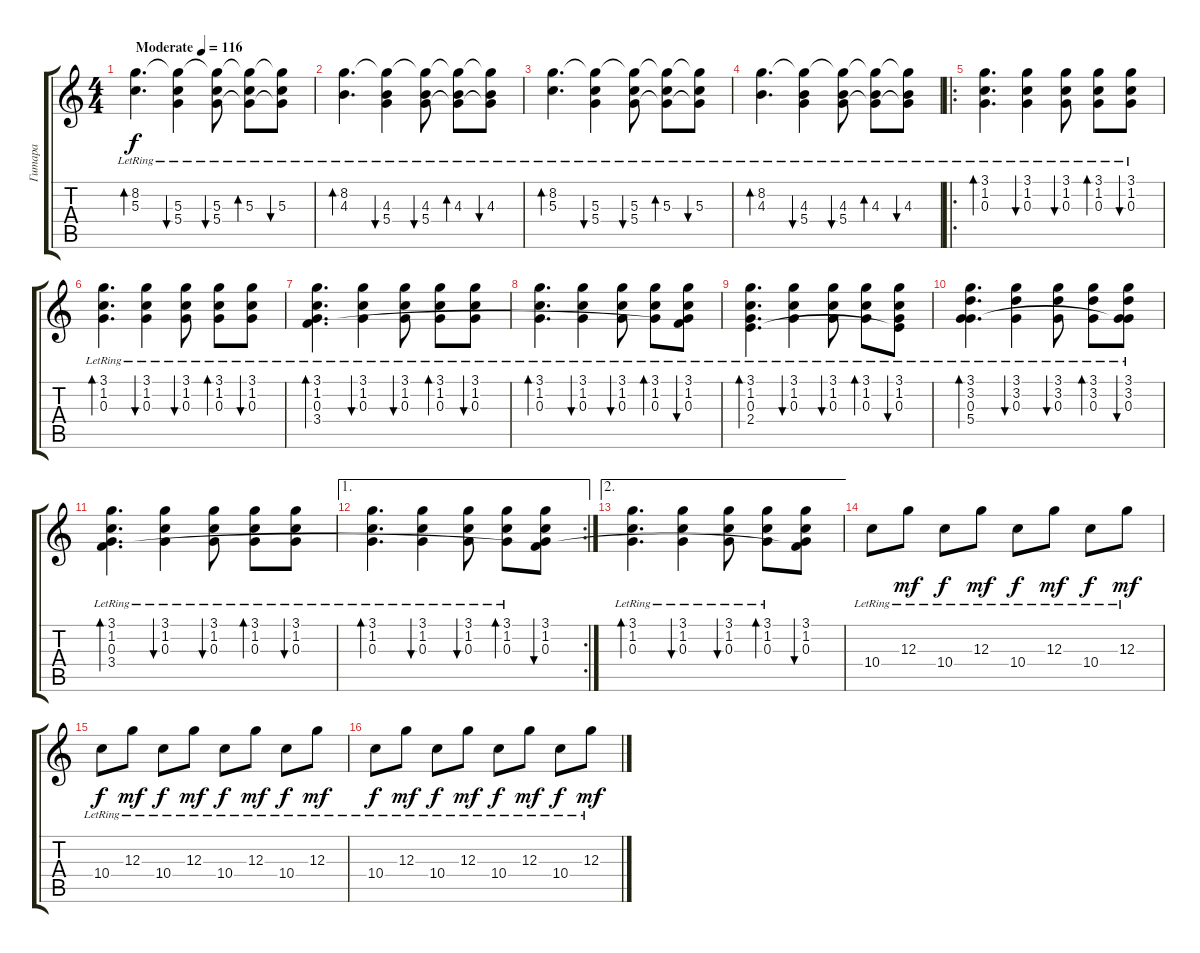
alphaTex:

\track ("Гитара" "Гитара") {instrument acousticguitarsteel}
\staff {score tabs}
\tuning (E4 B3 G3 D3 A2 E2) {hide}
\ts (4 4)
\tempo (116 "Moderate")
\clef g2
\ks c
(8.2{lr} 5.3).4{d bd 30 dy f instrument acousticguitarsteel} (8.2{t} 5.3{lr} 5.4).4{bu 30} (8.2{t} 5.3{lr} 5.4).8{bu 30} (8.2{t} 5.3{lr} 5.4{t}).8{bd 30} (8.2{t} 5.3{lr} 5.4{t}).8{bu 30} |
(8.2{lr} 4.3).4{d bd 30} (8.2{t} 4.3{lr} 5.4).4{bu 30} (8.2{t} 4.3{lr} 5.4).8{bu 30} (8.2{t} 4.3{lr} 5.4{t}).8{bd 30} (8.2{t} 4.3{lr} 5.4{t}).8{bu 30} |
(8.2{lr} 5.3).4{d bd 30} (8.2{t} 5.3{lr} 5.4).4{bu 30} (8.2{t} 5.3{lr} 5.4).8{bu 30} (8.2{t} 5.3{lr} 5.4{t}).8{bd 30} (8.2{t} 5.3{lr} 5.4{t}).8{bu 30} |
(8.2{lr} 4.3).4{d bd 30} (8.2{t} 4.3{lr} 5.4).4{bu 30} (8.2{t} 4.3{lr} 5.4).8{bu 30} (8.2{t} 4.3{lr} 5.4{t}).8{bd 30} (8.2{t} 4.3{lr} 5.4{t}).8{bu 30} |
\ro
(3.1{lr} 1.2{lr} 0.3{lr}).4{d bd 30} (3.1{lr} 1.2{lr} 0.3{lr}).4{bu 30} (3.1{lr} 1.2{lr} 0.3{lr}).8{bu 30} (3.1{lr} 1.2{lr} 0.3{lr}).8{bd 30} (3.1{lr} 1.2{lr} 0.3{lr}).8{bu 30} |
(3.1{lr} 1.2{lr} 0.3{lr}).4{d bd 30} (3.1{lr} 1.2{lr} 0.3{lr}).4{bu 30} (3.1{lr} 1.2{lr} 0.3{lr}).8{bu 30} (3.1{lr} 1.2{lr} 0.3{lr}).8{bd 30} (3.1{lr} 1.2{lr} 0.3{lr}).8{bu 30} |
(3.1{lr} 1.2{lr} 0.3{lr} 3.4{lr}).4{d bd 30} (3.1{lr} 1.2{lr} 0.3{lr}).4{bu 30} (3.1{lr} 1.2{lr} 0.3{lr}).8{bu 30} (3.1{lr} 1.2{lr} 0.3{lr}).8{bd 30} (3.1{lr} 1.2{lr} 0.3{lr}).8{bu 30} |
(3.1{lr} 1.2{lr} 0.3{lr}).4{d bd 30} (3.1{lr} 1.2{lr} 0.3{lr}).4{bu 30} (3.1{lr} 1.2{lr} 0.3{lr}).8{bu 30} (3.1{lr} 1.2{lr} 0.3{lr}).8{bd 30} (3.1{lr} 1.2{lr} 0.3{lr} 3.4{t}).8{bu 30} |
(3.1{lr} 1.2{lr} 0.3{lr} 2.4{lr}).4{d bd 30} (3.1{lr} 1.2{lr} 0.3{lr}).4{bu 30} (3.1{lr} 1.2{lr} 0.3{lr}).8{bu 30} (3.1{lr} 1.2{lr} 0.3{lr}).8{bd 30} (3.1{lr} 1.2{lr} 0.3{lr} 2.4{t}).8{bu 30} |
(3.1{lr} 3.2{lr} 0.3{lr} 5.4{lr}).4{d bd 30} (3.1{lr} 3.2{lr} 0.3{lr}).4{bu 30} (3.1{lr} 3.2{lr} 0.3{lr}).8{bu 30} (3.1{lr} 3.2{lr} 0.3{lr}).8{bd 30} (3.1{lr} 3.2{lr} 0.3{lr} 5.4{t}).8{bu 30} |
(3.1{lr} 1.2{lr} 0.3{lr} 3.4{lr}).4{d bd 30} (3.1{lr} 1.2{lr} 0.3{lr}).4{bu 30} (3.1{lr} 1.2{lr} 0.3{lr}).8{bu 30} (3.1{lr} 1.2{lr} 0.3{lr}).8{bd 30} (3.1{lr} 1.2{lr} 0.3{lr}).8{bu 30} |
\ae 1
\rc 2
(3.1{lr} 1.2{lr} 0.3{lr}).4{d bd 30} (3.1{lr} 1.2{lr} 0.3{lr}).4{bu 30} (3.1{lr} 1.2{lr} 0.3{lr}).8{bu 30} (3.1{lr} 1.2{lr} 0.3{lr}).8{bd 30} (3.1 1.2 0.3 3.4{t}).8{bu 30} |
\ae 2
(3.1{lr} 1.2{lr} 0.3{lr}).4{d bd 30} (3.1{lr} 1.2{lr} 0.3{lr}).4{bu 30} (3.1{lr} 1.2{lr} 0.3{lr}).8{bu 30} (3.1{lr} 1.2{lr} 0.3{lr}).8{bd 30} (3.1 1.2 0.3 3.4{t}).8{bu 30} |
10.4{lr}.8 12.3{lr}.8{dy mf} 10.4{lr}.8{dy f} 12.3{lr}.8{dy mf} 10.4{lr}.8{dy f} 12.3{lr}.8{dy mf} 10.4{lr}.8{dy f} 12.3{lr}.8{dy mf} |
10.4{lr}.8{dy f} 12.3{lr}.8{dy mf} 10.4{lr}.8{dy f} 12.3{lr}.8{dy mf} 10.4{lr}.8{dy f} 12.3{lr}.8{dy mf} 10.4{lr}.8{dy f} 12.3{lr}.8{dy mf} |
10.4{lr}.8{dy f} 12.3{lr}.8{dy mf} 10.4{lr}.8{dy f} 12.3{lr}.8{dy mf} 10.4{lr}.8{dy f} 12.3{lr}.8{dy mf} 10.4{lr}.8{dy f} 12.3{lr}.8{dy mf}
